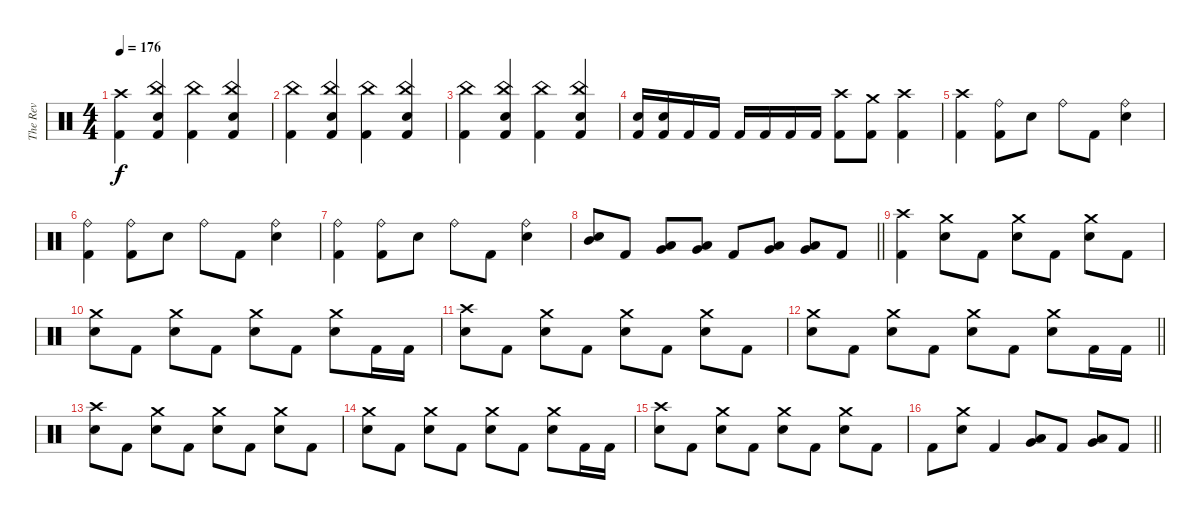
\track ("The Rev" "The Rev") {instrument percussion}
\staff {score}
\articulation defaults
\ts (4 4)
\tempo 176
\clef neutral
\ks c
("Crash high (hit)" "Kick (hit) 2").4{dy f} ("China (hit)" "Snare (hit) 2" "Kick (hit) 2").4 ("China (hit)" "Kick (hit) 2").4 ("China (hit)" "Snare (hit) 2" "Kick (hit) 2").4 |
("China (hit)" "Kick (hit) 2").4 ("China (hit)" "Snare (hit) 2" "Kick (hit) 2").4 ("China (hit)" "Kick (hit) 2").4 ("China (hit)" "Snare (hit) 2" "Kick (hit) 2").4 |
("China (hit)" "Kick (hit) 2").4 ("China (hit)" "Snare (hit) 2" "Kick (hit) 2").4 ("China (hit)" "Kick (hit) 2").4 ("China (hit)" "Snare (hit) 2" "Kick (hit) 2").4 |
("Snare (hit) 2" "Kick (hit) 2").16 ("Snare (hit) 2" "Kick (hit) 2").16 "Kick (hit) 2".16 "Kick (hit) 2".16 "Kick (hit) 2".16 "Kick (hit) 2".16 "Kick (hit) 2".16 "Kick (hit) 2".16 ("Crash high (hit)" "Kick (hit) 2").8 ("Crash medium (hit)" "Kick (hit) 2").8 ("Crash high (hit)" "Kick (hit) 2").4 |
("Crash high (hit)" "Kick (hit) 2").4 ("Ride (bell)" "Kick (hit) 2").8 "Snare (hit) 2".8 "Ride (bell)".8 "Kick (hit) 2".8 ("Ride (bell)" "Snare (hit) 2").4 |
("Ride (bell)" "Kick (hit) 2").4 ("Ride (bell)" "Kick (hit) 2").8 "Snare (hit) 2".8 "Ride (bell)".8 "Kick (hit) 2".8 ("Ride (bell)" "Snare (hit) 2").4 |
("Ride (bell)" "Kick (hit) 2").4 ("Ride (bell)" "Kick (hit) 2").8 "Snare (hit) 2".8 "Ride (bell)".8 "Kick (hit) 2".8 ("Ride (bell)" "Snare (hit) 2").4 |
\barLineRight lightlight
("Mid Tom (hit)" "Snare (hit) 2").8 "Kick (hit) 2".8 ("Low Tom (hit)" "Very Low Tom (hit)").8 ("Low Tom (hit)" "Very Low Tom (hit)").8 "Kick (hit) 2".8 ("Very Low Tom (hit)" "Low Floor Tom (hit)").8 ("Very Low Tom (hit)" "Low Floor Tom (hit)").8 "Kick (hit) 2".8 |
("Crash high (hit)" "Kick (hit) 2").4 ("Crash medium (hit)" "Snare (hit) 2").8 "Kick (hit) 2".8 ("Crash medium (hit)" "Snare (hit) 2").8 "Kick (hit) 2".8 ("Crash medium (hit)" "Snare (hit) 2").8 "Kick (hit) 2".8 |
("Crash medium (hit)" "Snare (hit) 2").8 "Kick (hit) 2".8 ("Crash medium (hit)" "Snare (hit) 2").8 "Kick (hit) 2".8 ("Crash medium (hit)" "Snare (hit) 2").8 "Kick (hit) 2".8 ("Crash medium (hit)" "Snare (hit) 2").8 "Kick (hit) 2".16 "Kick (hit) 2".16 |
("Crash high (hit)" "Snare (hit) 2").8 "Kick (hit) 2".8 ("Crash medium (hit)" "Snare (hit) 2").8 "Kick (hit) 2".8 ("Crash medium (hit)" "Snare (hit) 2").8 "Kick (hit) 2".8 ("Crash medium (hit)" "Snare (hit) 2").8 "Kick (hit) 2".8 |
\barLineRight lightlight
("Crash medium (hit)" "Snare (hit) 2").8 "Kick (hit) 2".8 ("Crash medium (hit)" "Snare (hit) 2").8 "Kick (hit) 2".8 ("Crash medium (hit)" "Snare (hit) 2").8 "Kick (hit) 2".8 ("Crash medium (hit)" "Snare (hit) 2").8 "Kick (hit) 2".16 "Kick (hit) 2".16 |
("Crash high (hit)" "Snare (hit) 2").8 "Kick (hit) 2".8 ("Crash medium (hit)" "Snare (hit) 2").8 "Kick (hit) 2".8 ("Crash medium (hit)" "Snare (hit) 2").8 "Kick (hit) 2".8 ("Crash medium (hit)" "Snare (hit) 2").8 "Kick (hit) 2".8 |
("Crash medium (hit)" "Snare (hit) 2").8 "Kick (hit) 2".8 ("Crash medium (hit)" "Snare (hit) 2").8 "Kick (hit) 2".8 ("Crash medium (hit)" "Snare (hit) 2").8 "Kick (hit) 2".8 ("Crash medium (hit)" "Snare (hit) 2").8 "Kick (hit) 2".16 "Kick (hit) 2".16 |
("Crash high (hit)" "Snare (hit) 2").8 "Kick (hit) 2".8 ("Crash medium (hit)" "Snare (hit) 2").8 "Kick (hit) 2".8 ("Crash medium (hit)" "Snare (hit) 2").8 "Kick (hit) 2".8 ("Crash medium (hit)" "Snare (hit) 2").8 "Kick (hit) 2".8 |
\barLineRight lightlight "Kick (hit) 2".8
("Crash medium (hit)" "Snare (hit) 2").8 "Kick (hit) 2".4 ("Low Tom (hit)" "Very Low Tom (hit)").8 "Kick (hit) 2".8 ("Very Low Tom (hit)" "Low Floor Tom (hit)").8 "Kick (hit) 2".8
